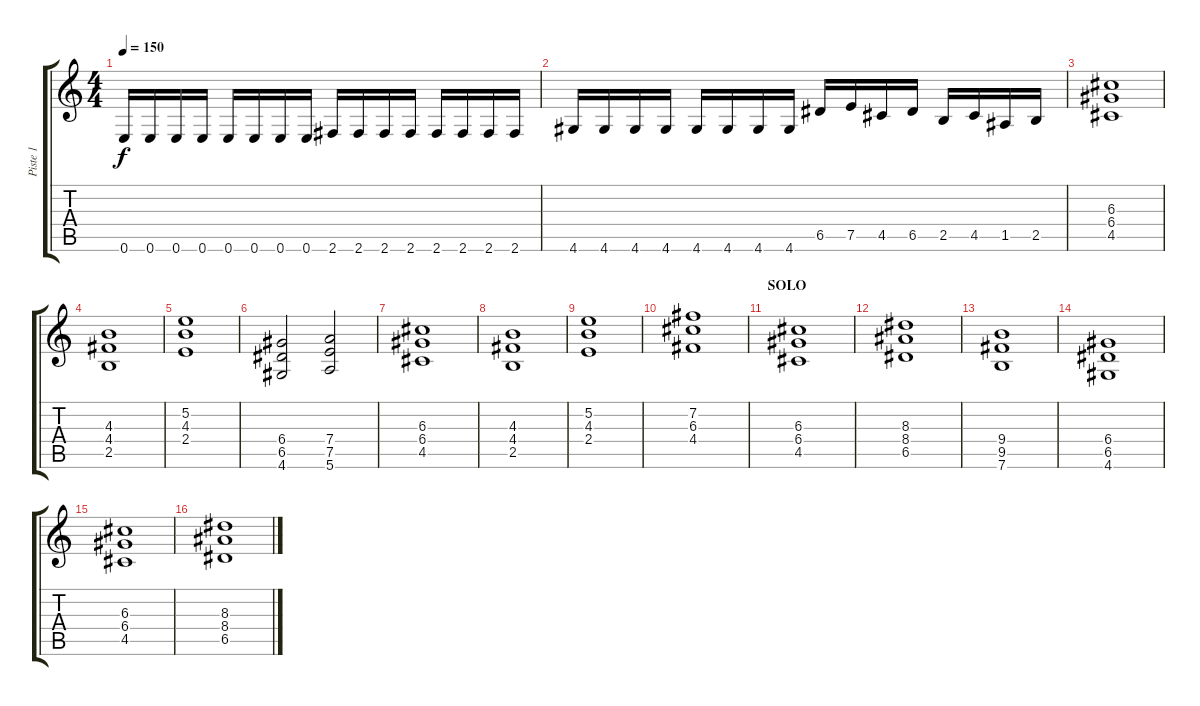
\track ("Piste 1" "Piste 1") {instrument distortionguitar}
\staff {score tabs}
\tuning (E4 B3 G3 D3 A2 E2) {hide}
\ts (4 4)
\tempo 150
\clef g2
\ks c
0.6.16{dy f} 0.6.16 0.6.16 0.6.16 0.6.16 0.6.16 0.6.16 0.6.16 2.6.16 2.6.16 2.6.16 2.6.16 2.6.16 2.6.16 2.6.16 2.6.16 |
4.6.16 4.6.16 4.6.16 4.6.16 4.6.16 4.6.16 4.6.16 4.6.16 6.5.16 7.5.16 4.5.16 6.5.16 2.5.16 4.5.16 1.5.16 2.5.16 |
(6.3 6.4 4.5).1 |
(4.3 4.4 2.5).1 |
(5.2 4.3 2.4).1 |
(6.4 6.5 4.6).2 (7.4 7.5 5.6).2 |
(6.3 6.4 4.5).1 |
(4.3 4.4 2.5).1 |
(5.2 4.3 2.4).1 |
(7.2 6.3 4.4).1 |
\section ("" "SOLO")
(6.3 6.4 4.5).1 |
(8.3 8.4 6.5).1 |
(9.4 9.5 7.6).1 |
(6.4 6.5 4.6).1 |
(6.3 6.4 4.5).1 |
(8.3 8.4 6.5).1
